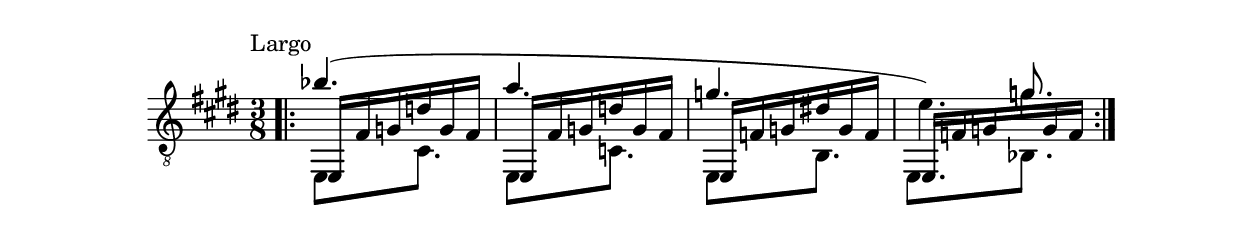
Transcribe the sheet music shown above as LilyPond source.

\version "2.19.15"

\language "deutsch"

\relative {
  \clef "treble_8"
  \key e \major
  \bar ".|:"
  \time 3/8
  \mergeDifferentlyHeadedOn
  \mergeDifferentlyDottedOn
  \override Score.RehearsalMark.extra-offset = #'(0 . .5)
  \mark \markup {\fontsize #-2 {Largo}}
  <<
    {
      s4. s s
      s8. g'
    }
    \\
    {
      \voiceFour
      \stemUp
      b4.^( a g
      \stemDown
      e4.)
    }
    \\
    {
      \voiceThree
      \repeat unfold 2 {
        \once\override Beam.positions = #'(2 . 4)
        e,,16 fis' g d' g, fis
      }
      \once\override Beam.positions = #'(1.5 . 4)
      e, f' g dis'! g, f
      \once\override Beam.positions = #'(.35 . 1.6)
      %\once\override NoteColumn.force-hshift = #-.2
      e,16 f' g \stemDown g' \stemUp g, f
    }
    \\
    {
      %\voiceTwo
      e,8. cis' e, c' e, h'
      e,8. b'
    }
  >>
  \bar ":|."
}